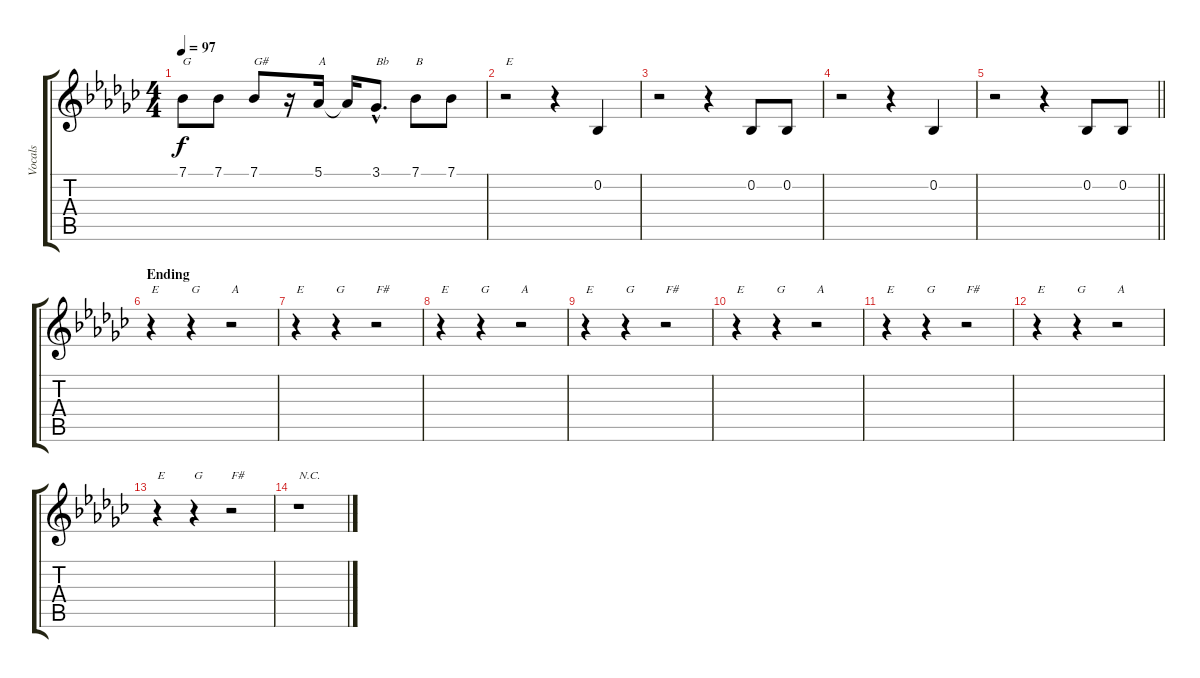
\track ("Vocals" "Vocals") {instrument sopranosax}
\staff {score tabs}
\tuning (Eb4 Bb3 Gb3 Db3 Ab2 Eb2) {hide}
\ts (4 4)
\tempo 97
\clef g2
\ks ebminor
7.1.8{txt "G" dy f} 7.1.8 7.1.8{txt "G#"} r.16 5.1.16{txt "A"} 5.1{t}.16 3.1{hac}.8{d txt "Bb"} 7.1.8{txt "B"} 7.1.8 |
r.2{txt "E"} r.4 0.2.4 |
r.2 r.4 0.2.8 0.2.8 |
r.2 r.4 0.2.4 |
\barLineRight lightlight
r.2 r.4 0.2.8 0.2.8 |
\section ("" "Ending")
r.4{txt "E"} r.4{txt "G"} r.2{txt "A"} |
r.4{txt "E"} r.4{txt "G"} r.2{txt "F#"} |
r.4{txt "E"} r.4{txt "G"} r.2{txt "A"} |
r.4{txt "E"} r.4{txt "G"} r.2{txt "F#"} |
r.4{txt "E"} r.4{txt "G"} r.2{txt "A"} |
r.4{txt "E"} r.4{txt "G"} r.2{txt "F#"} |
r.4{txt "E"} r.4{txt "G"} r.2{txt "A"} |
r.4{txt "E"} r.4{txt "G"} r.2{txt "F#"} |
r.1{txt "N.C."}
